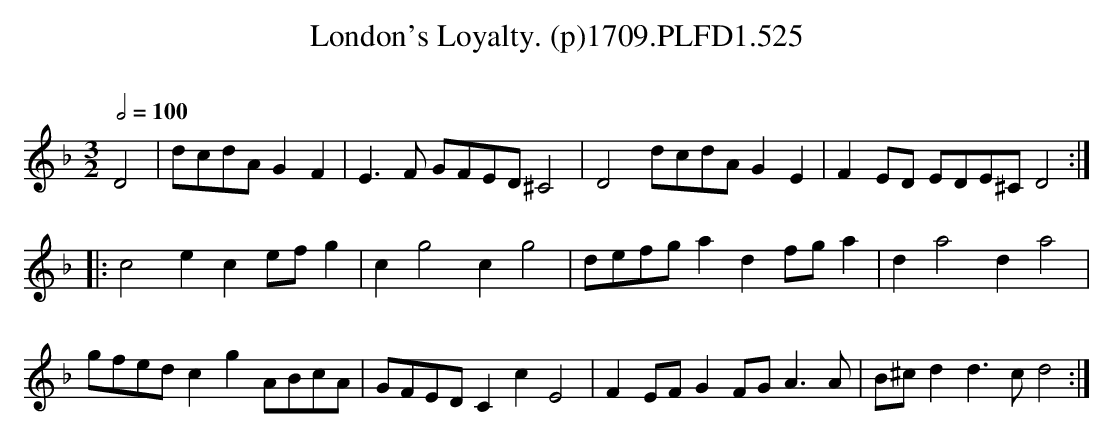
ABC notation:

X:1
T:London's Loyalty. (p)1709.PLFD1.525
M:3/2
L:1/8
Q:1/2=100
O:
K:Dm
D4|dcdAG2F2|E3F GFED^C4|D4dcdAG2E2|F2ED EDE^CD4:|
|:c4e2c2efg2|c2g4c2g4|defga2d2fga2|d2a4d2a4|
gfedc2g2ABcA|GFEDC2c2E4|F2EFG2FGA3A|B^cd2d3cd4:|
